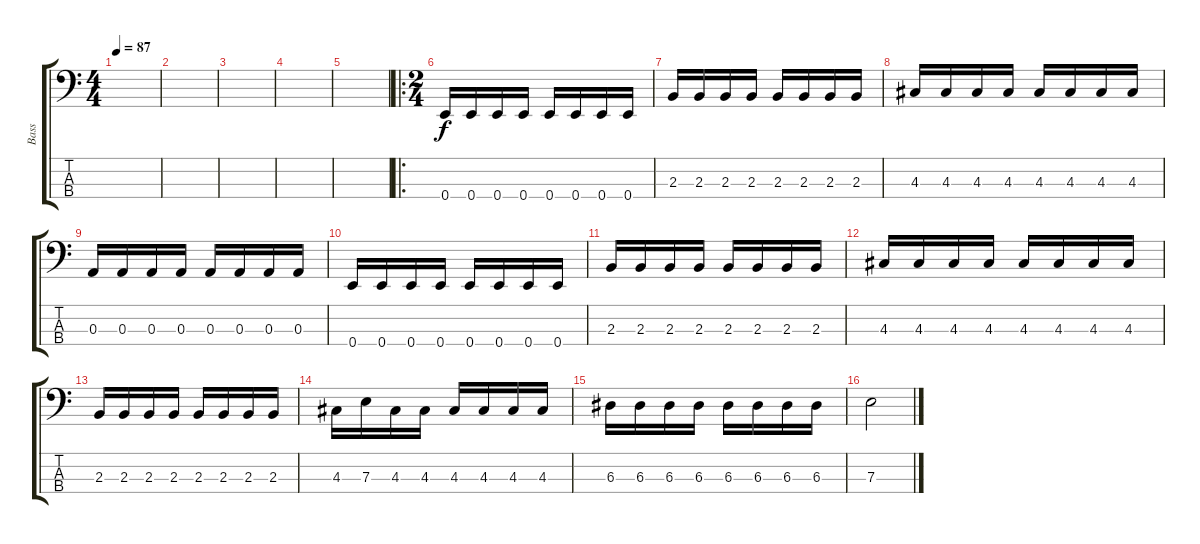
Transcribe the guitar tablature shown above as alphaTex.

\track ("Bass" "Bass") {instrument electricbassfinger}
\staff {score tabs}
\tuning (G2 D2 A1 E1) {hide}
\ts (4 4)
\tempo 87
\clef f4
\ks c
|
|
|
|
|
\ro
\ts (2 4)
0.4.16 0.4.16 0.4.16 0.4.16 0.4.16 0.4.16 0.4.16 0.4.16 |
2.3.16 2.3.16 2.3.16 2.3.16 2.3.16 2.3.16 2.3.16 2.3.16 |
4.3.16 4.3.16 4.3.16 4.3.16 4.3.16 4.3.16 4.3.16 4.3.16 |
0.3.16 0.3.16 0.3.16 0.3.16 0.3.16 0.3.16 0.3.16 0.3.16 |
0.4.16 0.4.16 0.4.16 0.4.16 0.4.16 0.4.16 0.4.16 0.4.16 |
2.3.16 2.3.16 2.3.16 2.3.16 2.3.16 2.3.16 2.3.16 2.3.16 |
4.3.16 4.3.16 4.3.16 4.3.16 4.3.16 4.3.16 4.3.16 4.3.16 |
2.3.16 2.3.16 2.3.16 2.3.16 2.3.16 2.3.16 2.3.16 2.3.16 |
4.3.16 7.3.16 4.3.16 4.3.16 4.3.16 4.3.16 4.3.16 4.3.16 |
6.3.16 6.3.16 6.3.16 6.3.16 6.3.16 6.3.16 6.3.16 6.3.16 |
7.3.2
